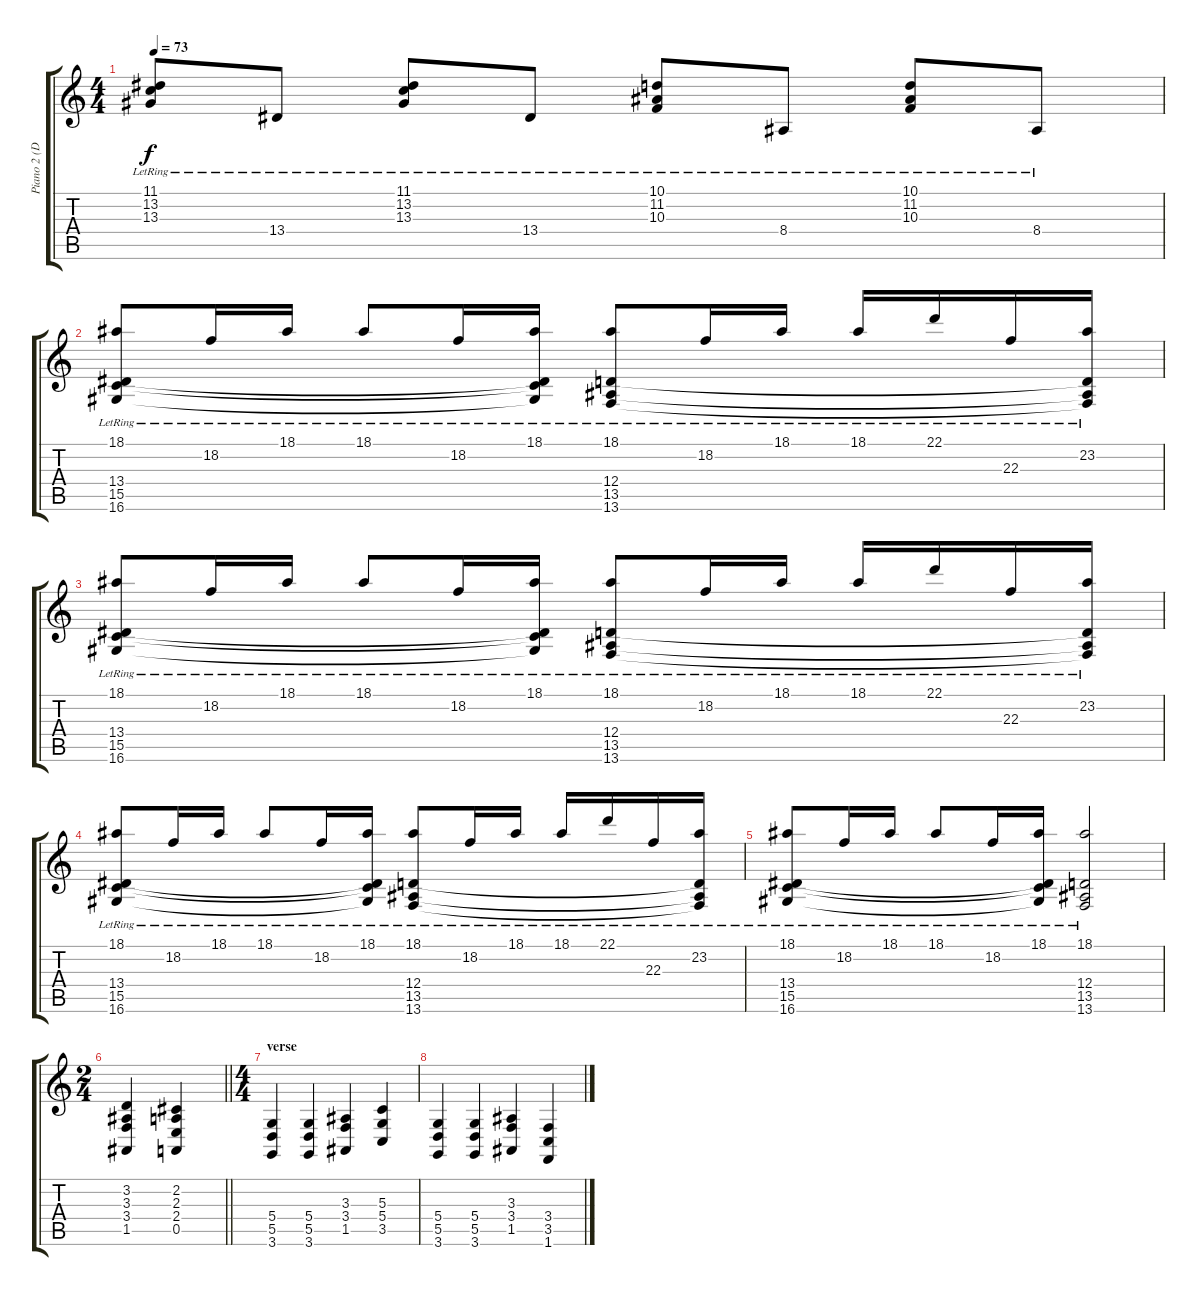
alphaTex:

\track ("Piano 2 (Davies)" "Piano 2 (D") {instrument electricpiano1}
\staff {score tabs}
\tuning (E4 B3 G3 D3 A2 E2) {hide}
\ts (4 4)
\tempo 73
\clef g2
\ks c
(11.1{lr} 13.2{lr} 13.3{lr}).8{dy f} 13.4{lr}.8 (11.1{lr} 13.2{lr} 13.3{lr}).8 13.4{lr}.8 (10.1{lr} 11.2{lr} 10.3{lr}).8 8.4{lr}.8 (10.1{lr} 11.2{lr} 10.3{lr}).8 8.4{lr}.8 |
(18.1{lr} 13.4 15.5 16.6).8 18.2{lr}.16 18.1{lr}.16 18.1{lr}.8 18.2{lr}.16 (18.1{lr} 13.4{t} 15.5{t} 16.6{t}).16 (18.1{lr} 12.4 13.5 13.6).8 18.2{lr}.16 18.1{lr}.16 18.1{lr}.16 22.1{lr}.16 22.3{lr}.16 (23.2{lr} 12.4{t} 13.5{t} 13.6{t}).16 |
(18.1{lr} 13.4 15.5 16.6).8 18.2{lr}.16 18.1{lr}.16 18.1{lr}.8 18.2{lr}.16 (18.1{lr} 13.4{t} 15.5{t} 16.6{t}).16 (18.1{lr} 12.4 13.5 13.6).8 18.2{lr}.16 18.1{lr}.16 18.1{lr}.16 22.1{lr}.16 22.3{lr}.16 (23.2{lr} 12.4{t} 13.5{t} 13.6{t}).16 |
(18.1{lr} 13.4 15.5 16.6).8 18.2{lr}.16 18.1{lr}.16 18.1{lr}.8 18.2{lr}.16 (18.1{lr} 13.4{t} 15.5{t} 16.6{t}).16 (18.1{lr} 12.4 13.5 13.6).8 18.2{lr}.16 18.1{lr}.16 18.1{lr}.16 22.1{lr}.16 22.3{lr}.16 (23.2{lr} 12.4{t} 13.5{t} 13.6{t}).16 |
(18.1{lr} 13.4 15.5 16.6).8 18.2{lr}.16 18.1{lr}.16 18.1{lr}.8 18.2{lr}.16 (18.1{lr} 13.4{t} 15.5{t} 16.6{t}).16 (18.1{lr} 12.4 13.5 13.6).2 |
\ts (2 4)
\barLineRight lightlight
(3.2 3.3 3.4 1.5).4 (2.2 2.3 2.4 0.5).4 |
\ts (4 4)
\section ("" "verse")
(5.4 5.5 3.6).4 (5.4 5.5 3.6).4 (3.3 3.4 1.5).4 (5.3 5.4 3.5).4 |
(5.4 5.5 3.6).4 (5.4 5.5 3.6).4 (3.3 3.4 1.5).4 (3.4 3.5 1.6).4
